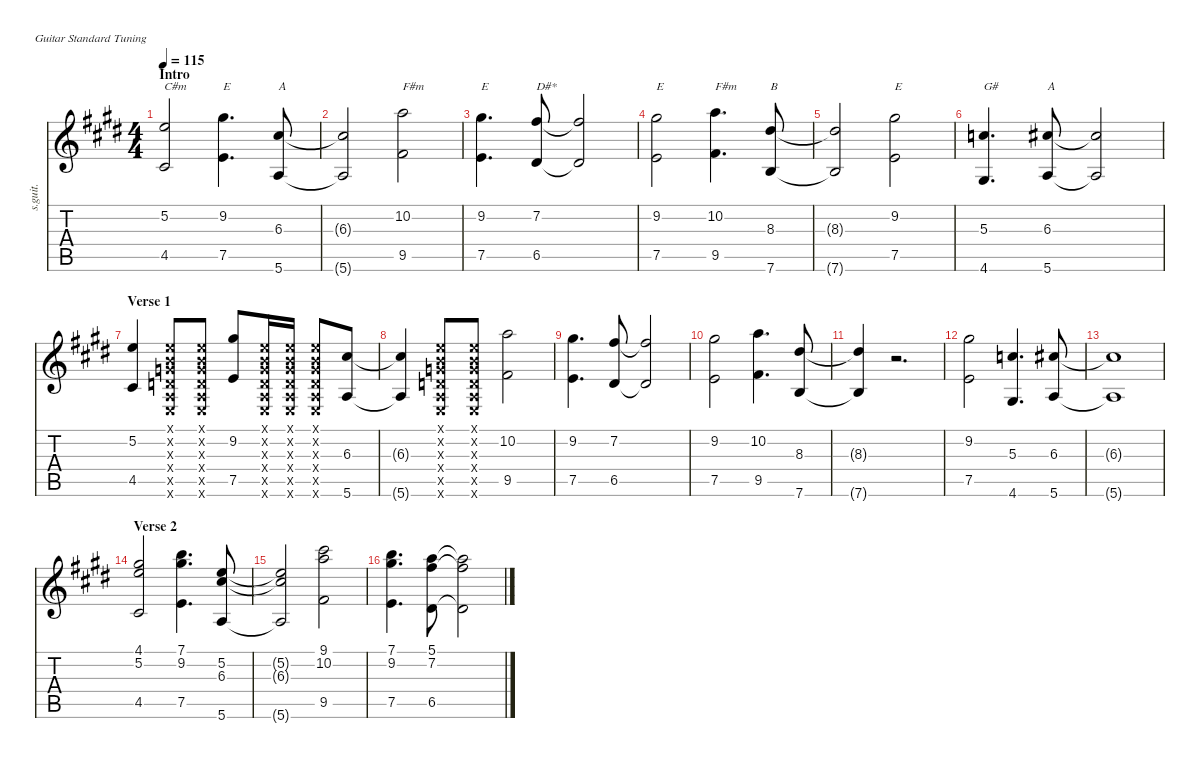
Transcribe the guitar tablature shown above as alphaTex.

\defaultSystemsLayout 4
\hideDynamics
\bracketExtendMode nobrackets
\track ("Steel Guitar" "s.guit.") {instrument acousticguitarsteel}
\staff {score tabs}
\tuning (E4 B3 G3 D3 A2 E2)
\ts (4 4)
\section ("" "Intro")
\tempo 115
\clef g2
\ks e
(4.5{acc #} 5.2{acc forcenatural}).2{txt "C#m" dy mf instrument acousticguitarsteel beam Up} (7.5{acc forcenatural} 9.2{acc #}).4{d txt "E" beam Down} (5.6{acc forcenatural} 6.3{acc #}).8{txt "A" beam Up} |
(5.6{t acc forcenatural} 6.3{t acc #}).2{beam Up} (9.5{acc #} 10.2{acc forcenatural}).2{txt "F#m" beam Down} |
(7.5{acc forcenatural} 9.2{acc #}).4{d txt "E" beam Down} (6.5{acc #} 7.2{acc #}).8{txt "D#*" beam Up} (6.5{t acc #} 7.2{t acc #}).2{beam Up} |
(7.5{acc forcenatural} 9.2{acc #}).2{txt "E" beam Down} (9.5{acc #} 10.2{acc forcenatural}).4{d txt "F#m" beam Down} (7.6{acc forcenatural} 8.3{acc #}).8{txt "B" beam Up} |
(7.6{t acc forcenatural} 8.3{t acc #}).2{beam Up} (7.5{acc forcenatural} 9.2{acc #}).2{txt "E" beam Down} |
(4.6{acc #} 5.3{acc forcenatural}).4{d txt "G#" beam Up} (6.3{acc #} 5.6{acc forcenatural}).8{txt "A" beam Up} (6.3{t acc #} 5.6{t acc forcenatural}).2{beam Up} |
\section ("" "Verse 1")
(4.5{acc #} 5.2{acc forcenatural}).4{beam Up} (0.4{x acc forcenatural} 0.3{x acc forcenatural} 0.2{x acc forcenatural} 0.5{x acc forcenatural} 0.6{x acc forcenatural} 0.1{x acc forcenatural}).8{beam Up} (0.3{x acc forcenatural} 0.2{x acc forcenatural} 0.4{x acc forcenatural} 0.5{x acc forcenatural} 0.6{x acc forcenatural} 0.1{x acc forcenatural}).8{beam Up} (7.5{acc forcenatural} 9.2{acc #}).8{beam Up} (0.3{x acc forcenatural} 0.2{x acc forcenatural} 0.4{x acc forcenatural} 0.5{x acc forcenatural} 0.6{x acc forcenatural} 0.1{x acc forcenatural}).16{beam Up} (0.3{x acc forcenatural} 0.2{x acc forcenatural} 0.4{x acc forcenatural} 0.5{x acc forcenatural} 0.6{x acc forcenatural} 0.1{x acc forcenatural}).16{beam Up} (0.3{x acc forcenatural} 0.2{x acc forcenatural} 0.4{x acc forcenatural} 0.5{x acc forcenatural} 0.6{x acc forcenatural} 0.1{x acc forcenatural}).8{beam Up} (5.6{acc forcenatural} 6.3{acc #}).8{beam Up} |
(5.6{t acc forcenatural} 6.3{t acc #}).4{beam Up} (0.3{x acc forcenatural} 0.2{x acc forcenatural} 0.4{x acc forcenatural} 0.5{x acc forcenatural} 0.6{x acc forcenatural} 0.1{x acc forcenatural}).8{beam Up} (0.3{x acc forcenatural} 0.2{x acc forcenatural} 0.4{x acc forcenatural} 0.5{x acc forcenatural} 0.6{x acc forcenatural} 0.1{x acc forcenatural}).8{beam Up} (9.5{acc #} 10.2{acc forcenatural}).2{beam Down} |
(7.5{acc forcenatural} 9.2{acc #}).4{d beam Down} (6.5{acc #} 7.2{acc #}).8{beam Up} (6.5{t acc #} 7.2{t acc #}).2{beam Up} |
(7.5{acc forcenatural} 9.2{acc #}).2{beam Down} (9.5{acc #} 10.2{acc forcenatural}).4{d beam Down} (7.6{acc forcenatural} 8.3{acc #}).8{beam Up} |
(7.6{t acc forcenatural} 8.3{t acc #}).4{beam Up} r.2{d beam Down} |
(7.5{acc forcenatural} 9.2{acc #}).2{beam Down} (4.6{acc #} 5.3{acc forcenatural}).4{d beam Up} (6.3{acc #} 5.6{acc forcenatural}).8{beam Up} |
(6.3{t acc #} 5.6{t acc forcenatural}).1{beam Up} |
\section ("" "Verse 2")
(4.5{acc #} 5.2{acc forcenatural} 4.1{acc #}).2{beam Up} (7.5{acc forcenatural} 9.2{acc #} 7.1{acc forcenatural}).4{d beam Down} (5.6{acc forcenatural} 6.3{acc #} 5.2{acc forcenatural}).8{beam Up} |
(5.6{t acc forcenatural} 6.3{t acc #} 5.2{t acc forcenatural}).2{beam Up} (9.5{acc #} 10.2{acc forcenatural} 9.1{acc #}).2{beam Down} |
(7.5{acc forcenatural} 9.2{acc #} 7.1{acc forcenatural}).4{d beam Down} (6.5{acc #} 7.2{acc #} 5.1{acc forcenatural}).8{beam Down} (6.5{t acc #} 7.2{t acc #} 5.1{t acc forcenatural}).2{beam Down}
